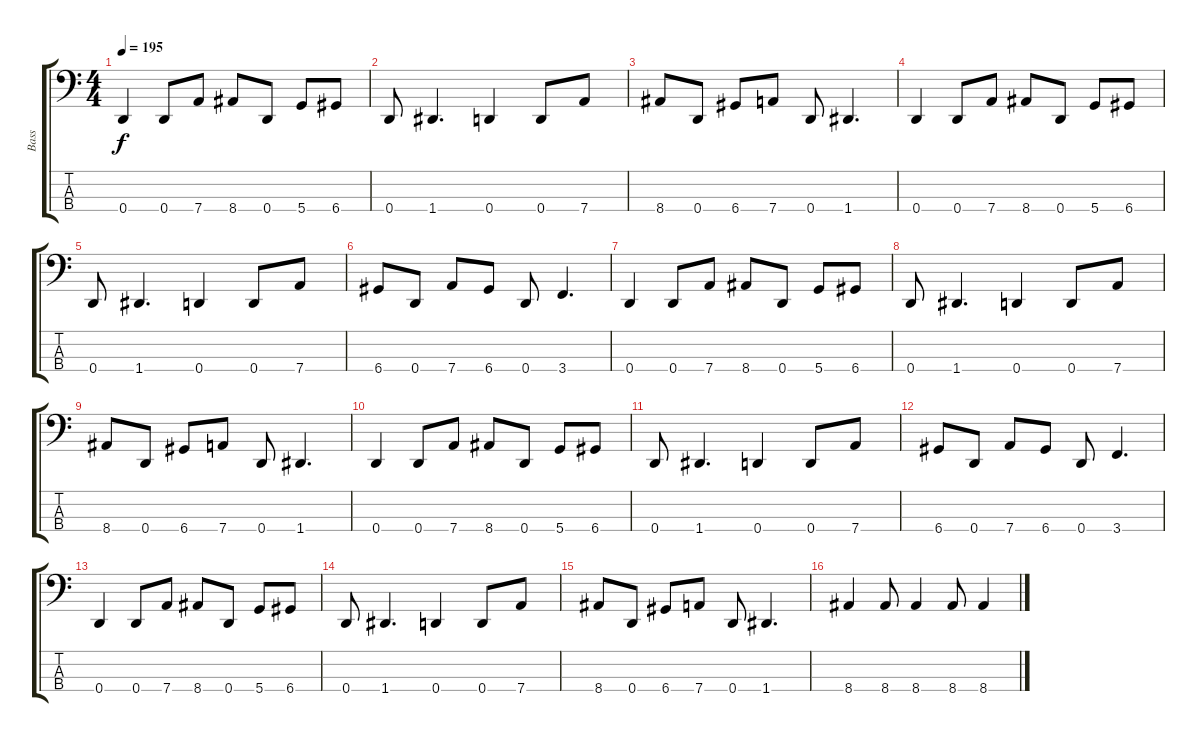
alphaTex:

\track ("Bass" "Bass") {instrument electricbassfinger}
\staff {score tabs}
\tuning (G2 D2 A1 D1) {hide}
\ts (4 4)
\tempo 195
\clef f4
\ks c
0.4.4{dy f} 0.4.8 7.4.8 8.4.8 0.4.8 5.4.8 6.4.8 |
0.4.8 1.4.4{d} 0.4.4 0.4.8 7.4.8 |
8.4.8 0.4.8 6.4.8 7.4.8 0.4.8 1.4.4{d} |
0.4.4 0.4.8 7.4.8 8.4.8 0.4.8 5.4.8 6.4.8 |
0.4.8 1.4.4{d} 0.4.4 0.4.8 7.4.8 |
6.4.8 0.4.8 7.4.8 6.4.8 0.4.8 3.4.4{d} |
0.4.4 0.4.8 7.4.8 8.4.8 0.4.8 5.4.8 6.4.8 |
0.4.8 1.4.4{d} 0.4.4 0.4.8 7.4.8 |
8.4.8 0.4.8 6.4.8 7.4.8 0.4.8 1.4.4{d} |
0.4.4 0.4.8 7.4.8 8.4.8 0.4.8 5.4.8 6.4.8 |
0.4.8 1.4.4{d} 0.4.4 0.4.8 7.4.8 |
6.4.8 0.4.8 7.4.8 6.4.8 0.4.8 3.4.4{d} |
0.4.4 0.4.8 7.4.8 8.4.8 0.4.8 5.4.8 6.4.8 |
0.4.8 1.4.4{d} 0.4.4 0.4.8 7.4.8 |
8.4.8 0.4.8 6.4.8 7.4.8 0.4.8 1.4.4{d} |
8.4.4 8.4.8 8.4.4 8.4.8 8.4.4
